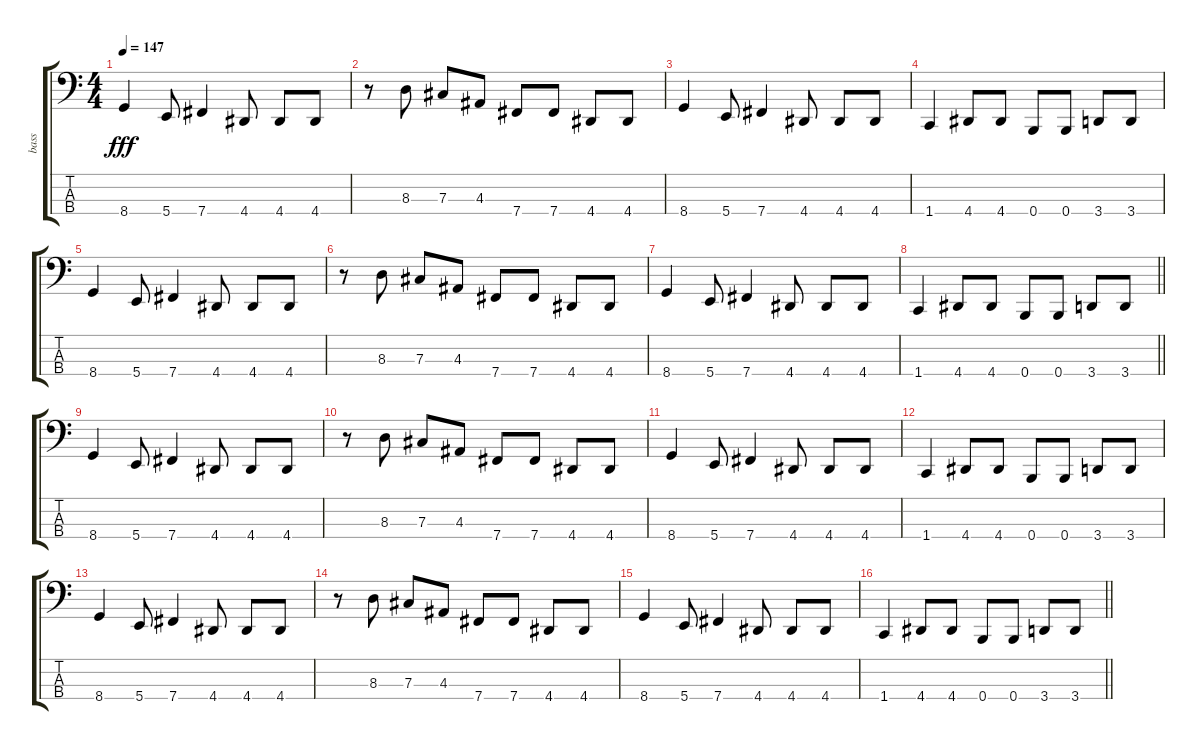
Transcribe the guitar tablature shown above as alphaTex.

\track ("bass" "bass") {instrument electricbasspick}
\staff {score tabs}
\tuning (E2 B1 Gb1 B0) {hide}
\ts (4 4)
\section ("" "")
\tempo 147
\clef f4
\ks c
8.4.4{dy fff} 5.4.8 7.4.4 4.4.8 4.4.8 4.4.8 |
r.8 8.3.8 7.3.8 4.3.8 7.4.8 7.4.8 4.4.8 4.4.8 |
8.4.4 5.4.8 7.4.4 4.4.8 4.4.8 4.4.8 |
1.4.4 4.4.8 4.4.8 0.4.8 0.4.8 3.4.8 3.4.8 |
8.4.4 5.4.8 7.4.4 4.4.8 4.4.8 4.4.8 |
r.8 8.3.8 7.3.8 4.3.8 7.4.8 7.4.8 4.4.8 4.4.8 |
8.4.4 5.4.8 7.4.4 4.4.8 4.4.8 4.4.8 |
\barLineRight lightlight
1.4.4 4.4.8 4.4.8 0.4.8 0.4.8 3.4.8 3.4.8 |
\section ("" "")
8.4.4 5.4.8 7.4.4 4.4.8 4.4.8 4.4.8 |
r.8 8.3.8 7.3.8 4.3.8 7.4.8 7.4.8 4.4.8 4.4.8 |
8.4.4 5.4.8 7.4.4 4.4.8 4.4.8 4.4.8 |
1.4.4 4.4.8 4.4.8 0.4.8 0.4.8 3.4.8 3.4.8 |
8.4.4 5.4.8 7.4.4 4.4.8 4.4.8 4.4.8 |
r.8 8.3.8 7.3.8 4.3.8 7.4.8 7.4.8 4.4.8 4.4.8 |
8.4.4 5.4.8 7.4.4 4.4.8 4.4.8 4.4.8 |
\barLineRight lightlight
1.4.4 4.4.8 4.4.8 0.4.8 0.4.8 3.4.8 3.4.8
